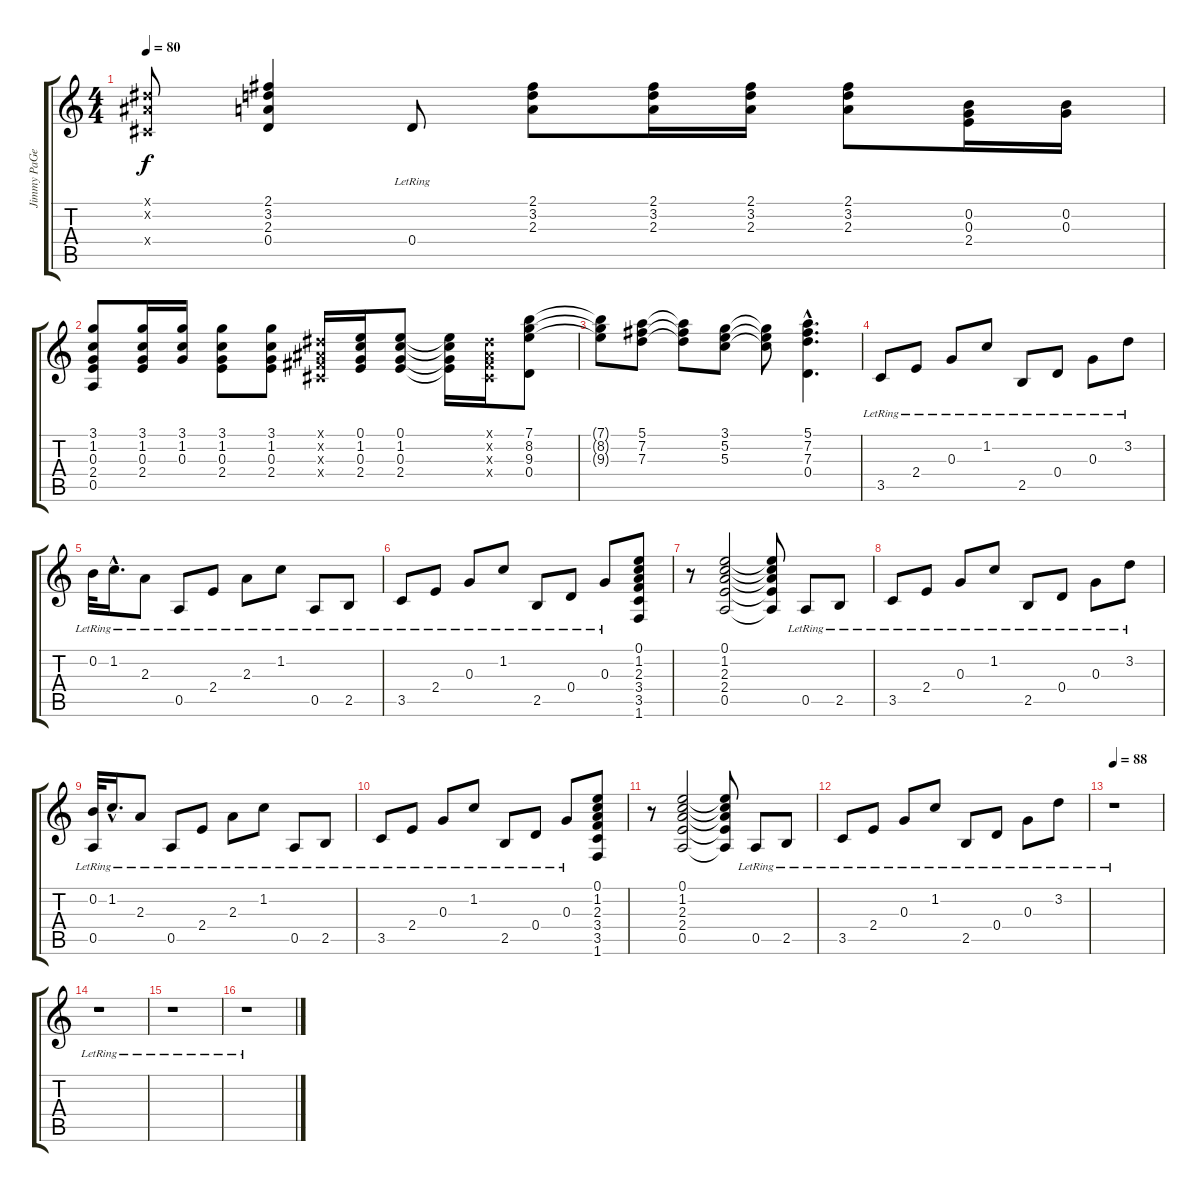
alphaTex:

\track ("Jimmy PaGe ( Rítmica )" "Jimmy PaGe") {instrument acousticguitarnylon}
\staff {score tabs}
\tuning (E4 B3 G3 D3 A2 E2) {hide}
\ts (4 4)
\tempo 80
\clef g2
\ks c
(-1.1{x} -1.2{x} -1.4{x}).8{dy f} (2.1 3.2 2.3 0.4).4 0.4{lr}.8 (2.1 3.2 2.3).8 (2.1 3.2 2.3).16 (2.1 3.2 2.3).16 (2.1 3.2 2.3).8 (0.2 0.3 2.4).16 (0.2 0.3).16 |
(3.1 1.2 0.3 2.4 0.5).8 (3.1 1.2 0.3 2.4).16 (3.1 1.2 0.3).16 (3.1 1.2 0.3 2.4).8 (3.1 1.2 0.3 2.4).8 (-1.1{x} -1.2{x} -1.3{x} -1.4{x}).16 (0.1 1.2 0.3 2.4).16 (0.1 1.2 0.3 2.4).8 (0.1{t} 1.2{t} 0.3{t} 2.4{t}).16 (-1.1{x} -1.2{x} -1.3{x} -1.4{x}).16 (7.1 8.2 9.3 0.4).8 |
(7.1{t} 8.2{t} 9.3{t}).8 (5.1 7.2 7.3).8 (5.1{t} 7.2{t} 7.3{t}).8 (3.1 5.2 5.3).8 (3.1{t} 5.2{t} 5.3{t}).8 (5.1{hac} 7.2{hac} 7.3{hac} 0.4{hac}).4{d} |
3.5{lr}.8{volume 14} 2.4{lr}.8 0.3{lr}.8 1.2{lr}.8 2.5{lr}.8 0.4{lr}.8 0.3{lr}.8 3.2{lr}.8 |
0.2{lr}.32 1.2{hac lr}.16{d} 2.3{lr}.8 0.5{lr}.8 2.4{lr}.8 2.3{lr}.8 1.2{lr}.8 0.5{lr}.8 2.5{lr}.8 |
3.5{lr}.8 2.4{lr}.8 0.3{lr}.8 1.2{lr}.8 2.5{lr}.8 0.4{lr}.8 0.3{lr}.8 (0.1 1.2 2.3 3.4 3.5 1.6).8 |
r.8 (0.1 1.2 2.3 2.4 0.5).2 (0.1{t} 1.2{t} 2.3{t} 2.4{t} 0.5{t}).8 0.5{lr}.8 2.5{lr}.8 |
3.5{lr}.8 2.4{lr}.8 0.3{lr}.8 1.2{lr}.8 2.5{lr}.8 0.4{lr}.8 0.3{lr}.8 3.2{lr}.8 |
(0.2{lr} 0.5{lr}).32 1.2{hac lr}.16{d} 2.3{lr}.8 0.5{lr}.8 2.4{lr}.8 2.3{lr}.8 1.2{lr}.8 0.5{lr}.8 2.5{lr}.8 |
3.5{lr}.8 2.4{lr}.8 0.3{lr}.8 1.2{lr}.8 2.5{lr}.8 0.4{lr}.8 0.3{lr}.8 (0.1 1.2 2.3 3.4 3.5 1.6).8 |
r.8 (0.1 1.2 2.3 2.4 0.5).2 (0.1{t} 1.2{t} 2.3{t} 2.4{t} 0.5{t}).8 0.5{lr}.8 2.5{lr}.8 |
3.5{lr}.8 2.4{lr}.8 0.3{lr}.8 1.2{lr}.8 2.5{lr}.8 0.4{lr}.8 0.3{lr}.8 3.2{lr}.8 |
\tempo 88
r.1 |
r.1 |
r.1 |
r.1
